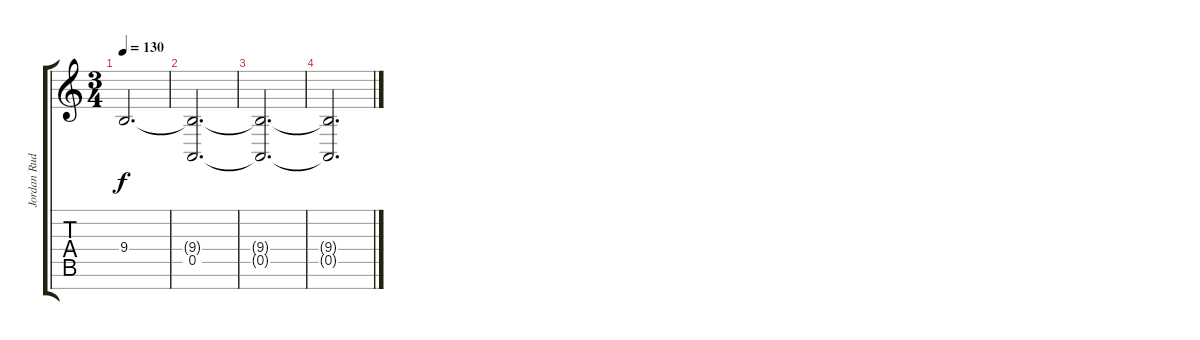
\track ("Jordan Rudess  I" "Jordan Rud") {instrument brightacousticpiano}
\staff {score tabs}
\tuning (E4 B3 G3 D3 A2 E2 B1) {hide}
\ts (3 4)
\tempo 130
\clef g2
\ks c
9.4.2{d dy f} |
(9.4{t} 0.5).2{d} |
(9.4{t} 0.5{t}).2{d} |
(9.4{t} 0.5{t}).2{d}
